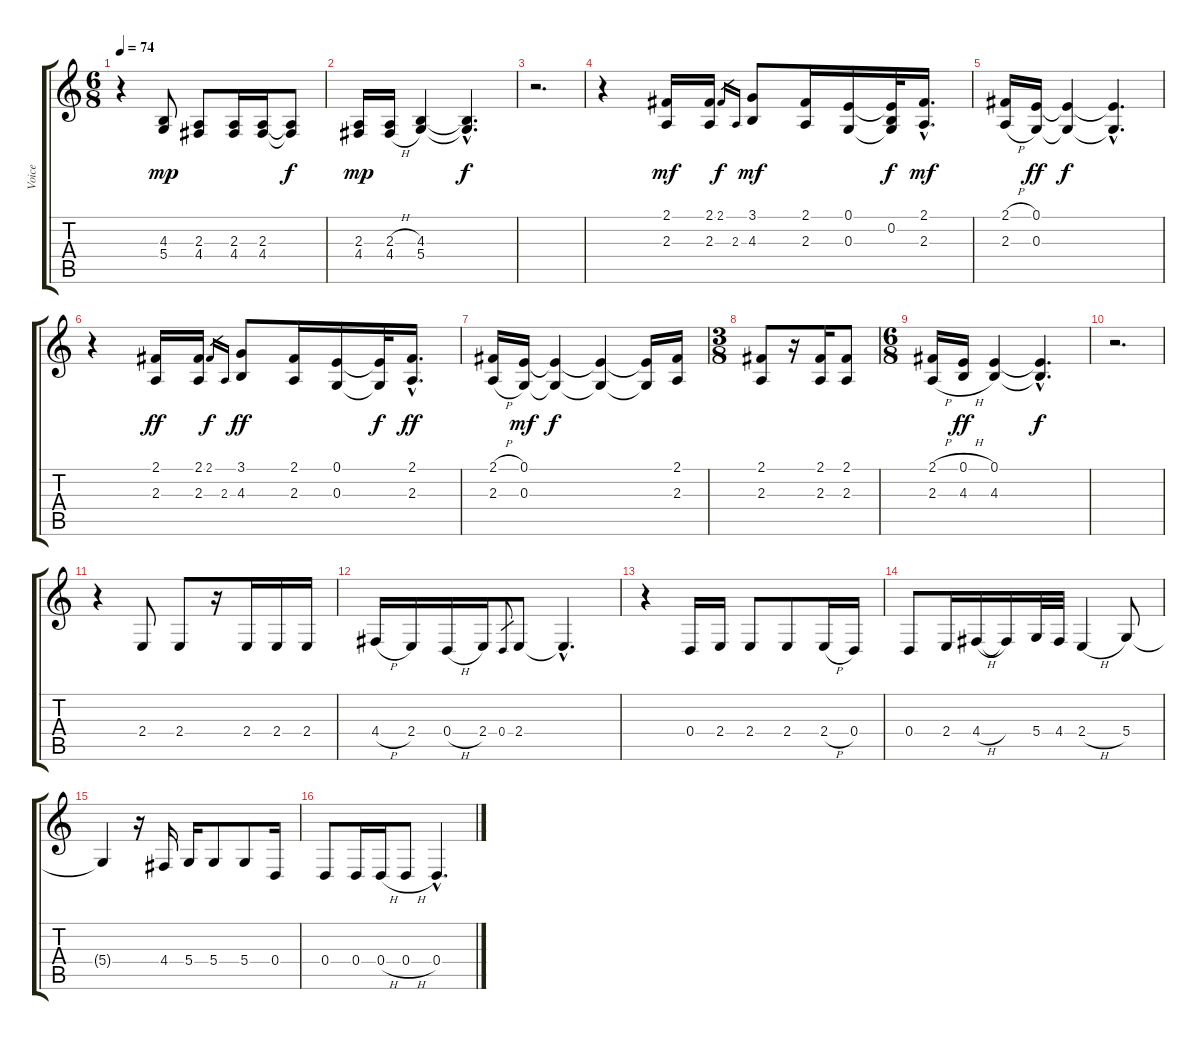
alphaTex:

\track ("Voice" "Voice") {instrument cello}
\staff {score tabs}
\tuning (E4 B3 G3 D3 A2 E2) {hide}
\ts (6 8)
\tempo 74
\clef g2
\ks c
r.4{dy f} (4.3 5.4).8{dy mp} (2.3 4.4).8 (2.3 4.4).16 (2.3 4.4).16 (2.3{t} 4.4{t}).8{dy f} |
(2.3 4.4).16{dy mp} (2.3{h} 4.4{h}).16 (4.3 5.4).4 (4.3{hac t} 5.4{hac t}).4{d dy f} |
r.2{d} |
r.4 (2.1 2.3).16{dy mf} (2.1 2.3).16 2.1.16{gr dy f} 2.3.16{gr} (3.1 4.3).8{dy mf} (2.1 2.3).16 (0.1 0.3).16 (0.1{t} 0.2 0.3{t}).32{dy f} (2.1{hac} 2.3{hac}).16{d dy mf} |
(2.1{h} 2.3{h}).16 (0.1 0.3).16{dy ff} (0.1{t} 0.3{t}).4{dy f} (0.1{hac t} 0.3{hac t}).4{d} |
r.4 (2.1 2.3).16{dy ff} (2.1 2.3).16 2.1.16{gr dy f} 2.3.16{gr} (3.1 4.3).8{dy ff} (2.1 2.3).16 (0.1 0.3).16 (0.1{t} 0.3{t}).32{dy f} (2.1{hac} 2.3{hac}).16{d dy ff} |
(2.1{h} 2.3{h}).16 (0.1 0.3).16{dy mf} (0.1{t} 0.3{t}).4{dy f} (0.1{t} 0.3{t}).4 (0.1{t} 0.3{t}).16 (2.1 2.3).16 |
\ts (3 8)
(2.1 2.3).8 r.16 (2.1 2.3).16 (2.1 2.3).8 |
\ts (6 8)
(2.1{h} 2.3{h}).16 (0.1{h} 4.3{h}).16{dy ff} (0.1 4.3).4 (0.1{hac t} 4.3{hac t}).4{d dy f} |
r.2{d} |
r.4 2.4.8 2.4.8 r.16 2.4.16 2.4.16 2.4.16 |
4.4{h}.16 2.4.16 0.4{h}.16 2.4.16 0.4.8{gr} 2.4.8 2.4{hac t}.4{d} |
r.4 0.4.16 2.4.16 2.4.8 2.4.8 2.4{h}.16 0.4.16 |
0.4.8 2.4.16 4.4{h}.16 4.4{t}.16 5.4.32 4.4.32 2.4{h}.4 5.4.8 |
5.4{t}.4 r.16 4.4.16 5.4.16 5.4.8 5.4.8 0.4.16 |
0.4.8 0.4.16 0.4{h}.16 0.4{h}.8 0.4{hac}.4{d}
